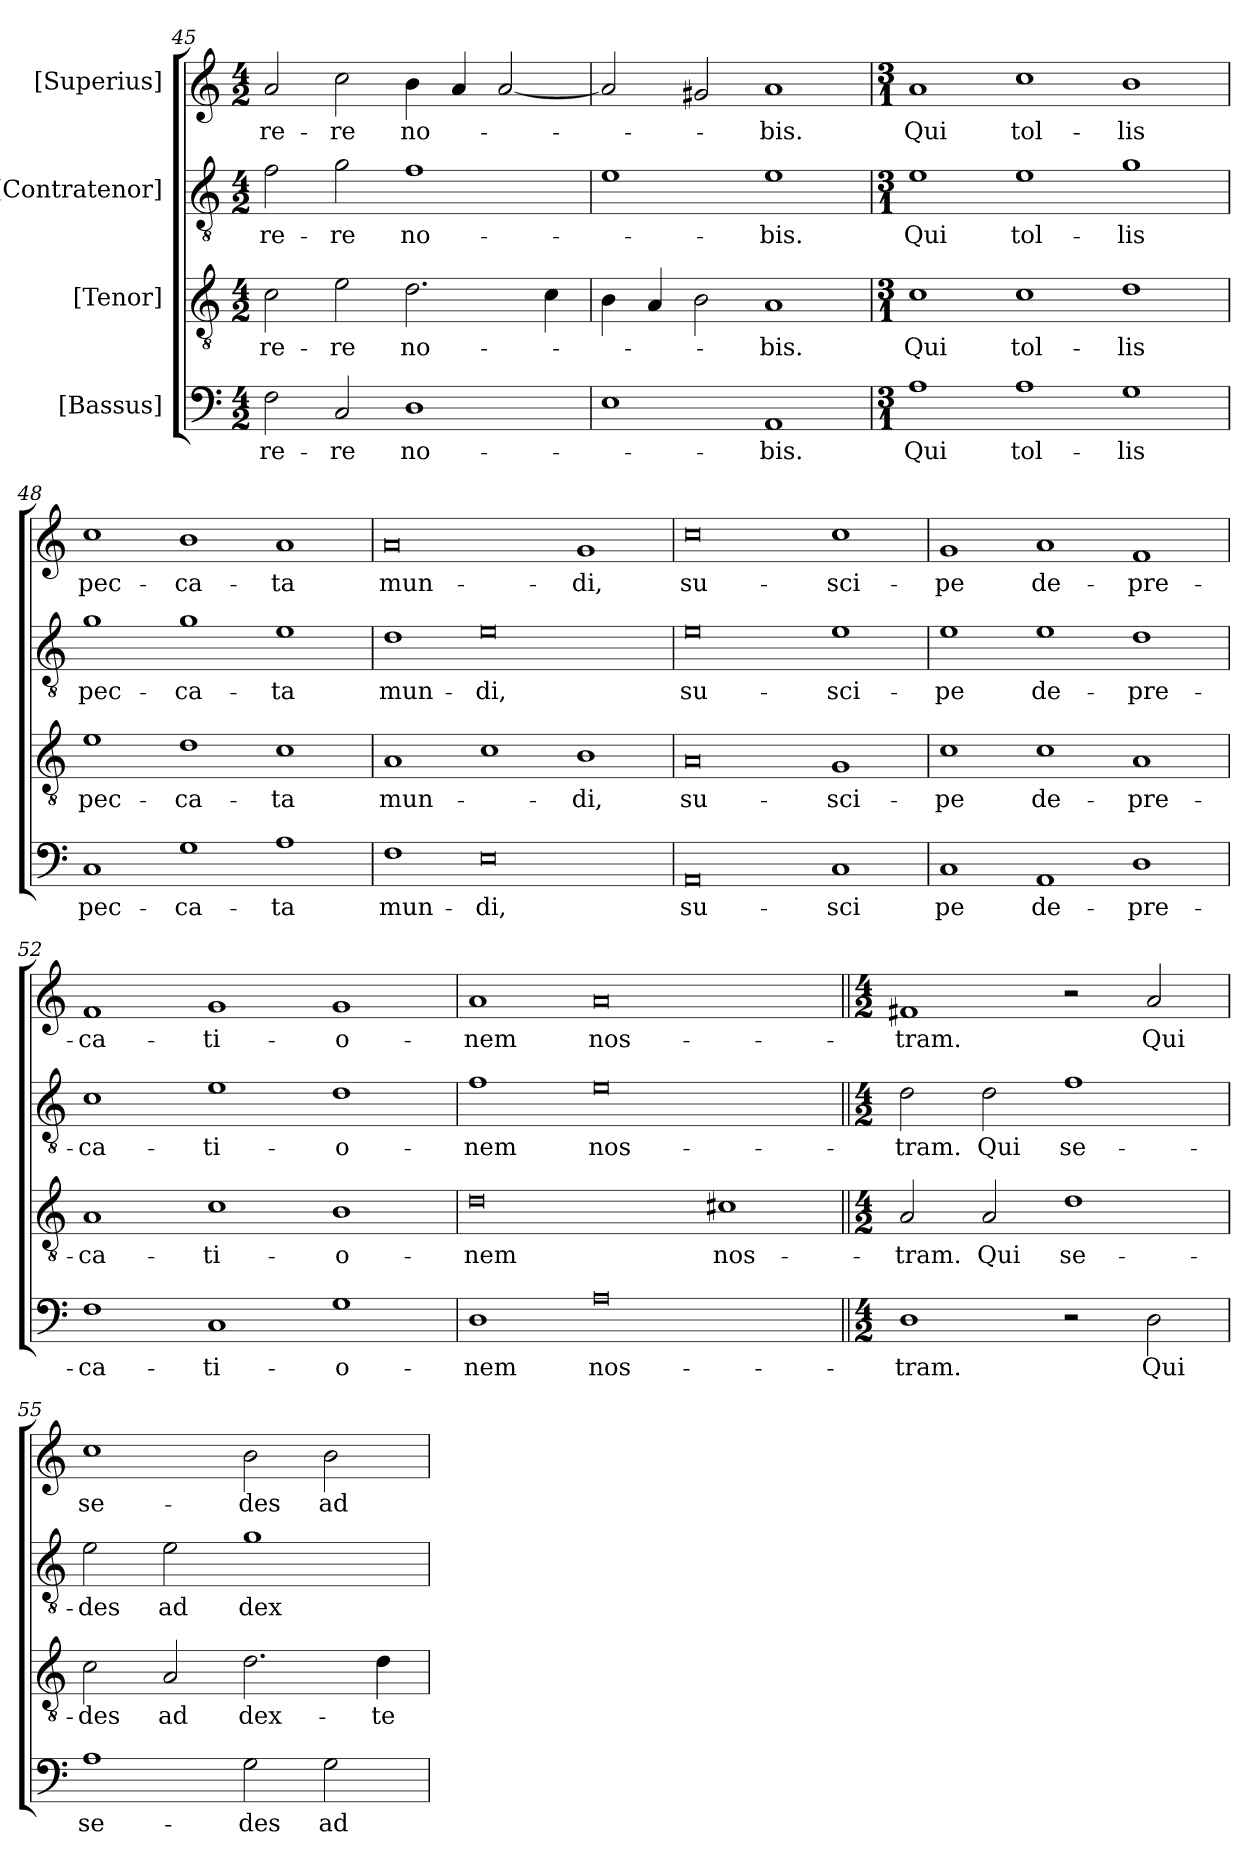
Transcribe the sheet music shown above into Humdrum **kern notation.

**kern	**text	**kern	**text	**kern	**text	**kern	**text
*part4	*part4	*part3	*part3	*part2	*part2	*part1	*part1
*staff4	*staff4	*staff3	*staff3	*staff2	*staff2	*staff1	*staff1
*I"[Bassus]	*	*I"[Tenor]	*	*I"[Contratenor]	*	*I"[Superius]	*
*clefF4	*	*clefGv2	*	*clefGv2	*	*clefG2	*
*k[]	*	*k[]	*	*k[]	*	*k[]	*
*M4/2	*	*M4/2	*	*M4/2	*	*M4/2	*
=45	=45	=45	=45	=45	=45	=45	=45
2F\	-re-	2c\	-re-	2f\	-re-	2a/	-re-
2C/	-re	2e\	-re	2g\	-re	2cc\	-re
1D\	no-	2.d\	no-	1f/	no-	4b\	no-
.	.	.	.	.	.	4a/	.
.	.	.	.	.	.	[2a/	.
.	.	4c\	.	.	.	.	.
=46	=46	=46	=46	=46	=46	=46	=46
1E/	.	4B\	.	1e/	.	2a/]	.
.	.	4A/	.	.	.	.	.
.	.	2B\	.	.	.	2g#X/	.
1AA/	-bis.	1A/	-bis.	1e/	-bis.	1a/	-bis.
=47	=47	=47	=47	=47	=47	=47	=47
*M3/1	*	*M3/1	*	*M3/1	*	*M3/1	*
1A/	Qui	1c/	Qui	1e/	Qui	1a/	Qui
1A/	tol-	1c/	tol-	1e/	tol-	1cc/	tol-
1G/	-lis	1d/	-lis	1g/	-lis	1b\	-lis
=48	=48	=48	=48	=48	=48	=48	=48
1C/	pec-	1e/	pec-	1g/	pec-	1cc/	pec-
1G/	-ca-	1d/	-ca-	1g/	-ca-	1b\	-ca-
1A/	-ta	1c/	-ta	1e/	-ta	1a/	-ta
=49	=49	=49	=49	=49	=49	=49	=49
1F/	mun-	1A/	mun-	1d/	mun-	0a/	mun-
0E/	-di,	1c/	.	0e/	-di,	.	.
.	.	1B\	-di,	.	.	1g/	-di,
=50	=50	=50	=50	=50	=50	=50	=50
0AA/	su-	0A/	su-	0e/	su-	0cc/	su-
1C/	-sci	1G/	-sci-	1e/	-sci-	1cc/	-sci-
=51	=51	=51	=51	=51	=51	=51	=51
1C/	pe	1c/	-pe	1e/	-pe	1g/	-pe
1AA/	de-	1c/	de-	1e/	de-	1a/	de-
1D\	-pre-	1A/	-pre-	1d/	-pre-	1f/	-pre-
=52	=52	=52	=52	=52	=52	=52	=52
1F/	-ca-	1A/	-ca-	1c/	-ca-	1f/	-ca-
1C/	-ti-	1c/	-ti-	1e/	-ti-	1g/	-ti-
1G/	-o-	1B\	-o-	1d/	-o-	1g/	-o-
=53	=53	=53	=53	=53	=53	=53	=53
1D\	-nem	0d/	-nem	1f/	-nem	1a/	-nem
0A/	nos-	.	.	0e/	nos-	0a/	nos-
.	.	1c#X/	nos-	.	.	.	.
=54||	=54||	=54||	=54||	=54||	=54||	=54||	=54||
*M4/2	*	*M4/2	*	*M4/2	*	*M4/2	*
1D\	-tram.	2A/	-tram.	2d\	-tram.	1f#X/	-tram.
.	.	2A/	Qui	2d\	Qui	.	.
2r	.	1d/	se-	1f/	se-	2r	.
2D\	Qui	.	.	.	.	2a/	Qui
=55	=55	=55	=55	=55	=55	=55	=55
1A/	se-	2c\	-des	2e\	-des	1cc/	se-
.	.	2A/	ad	2e\	ad	.	.
2G\	-des	2.d\	dex-	1g/	dex-	2b\	-des
2G\	ad	.	.	.	.	2b\	ad
.	.	4d\	-te-	.	.	.	.
=	=	=	=	=	=	=	=
*-	*-	*-	*-	*-	*-	*-	*-
